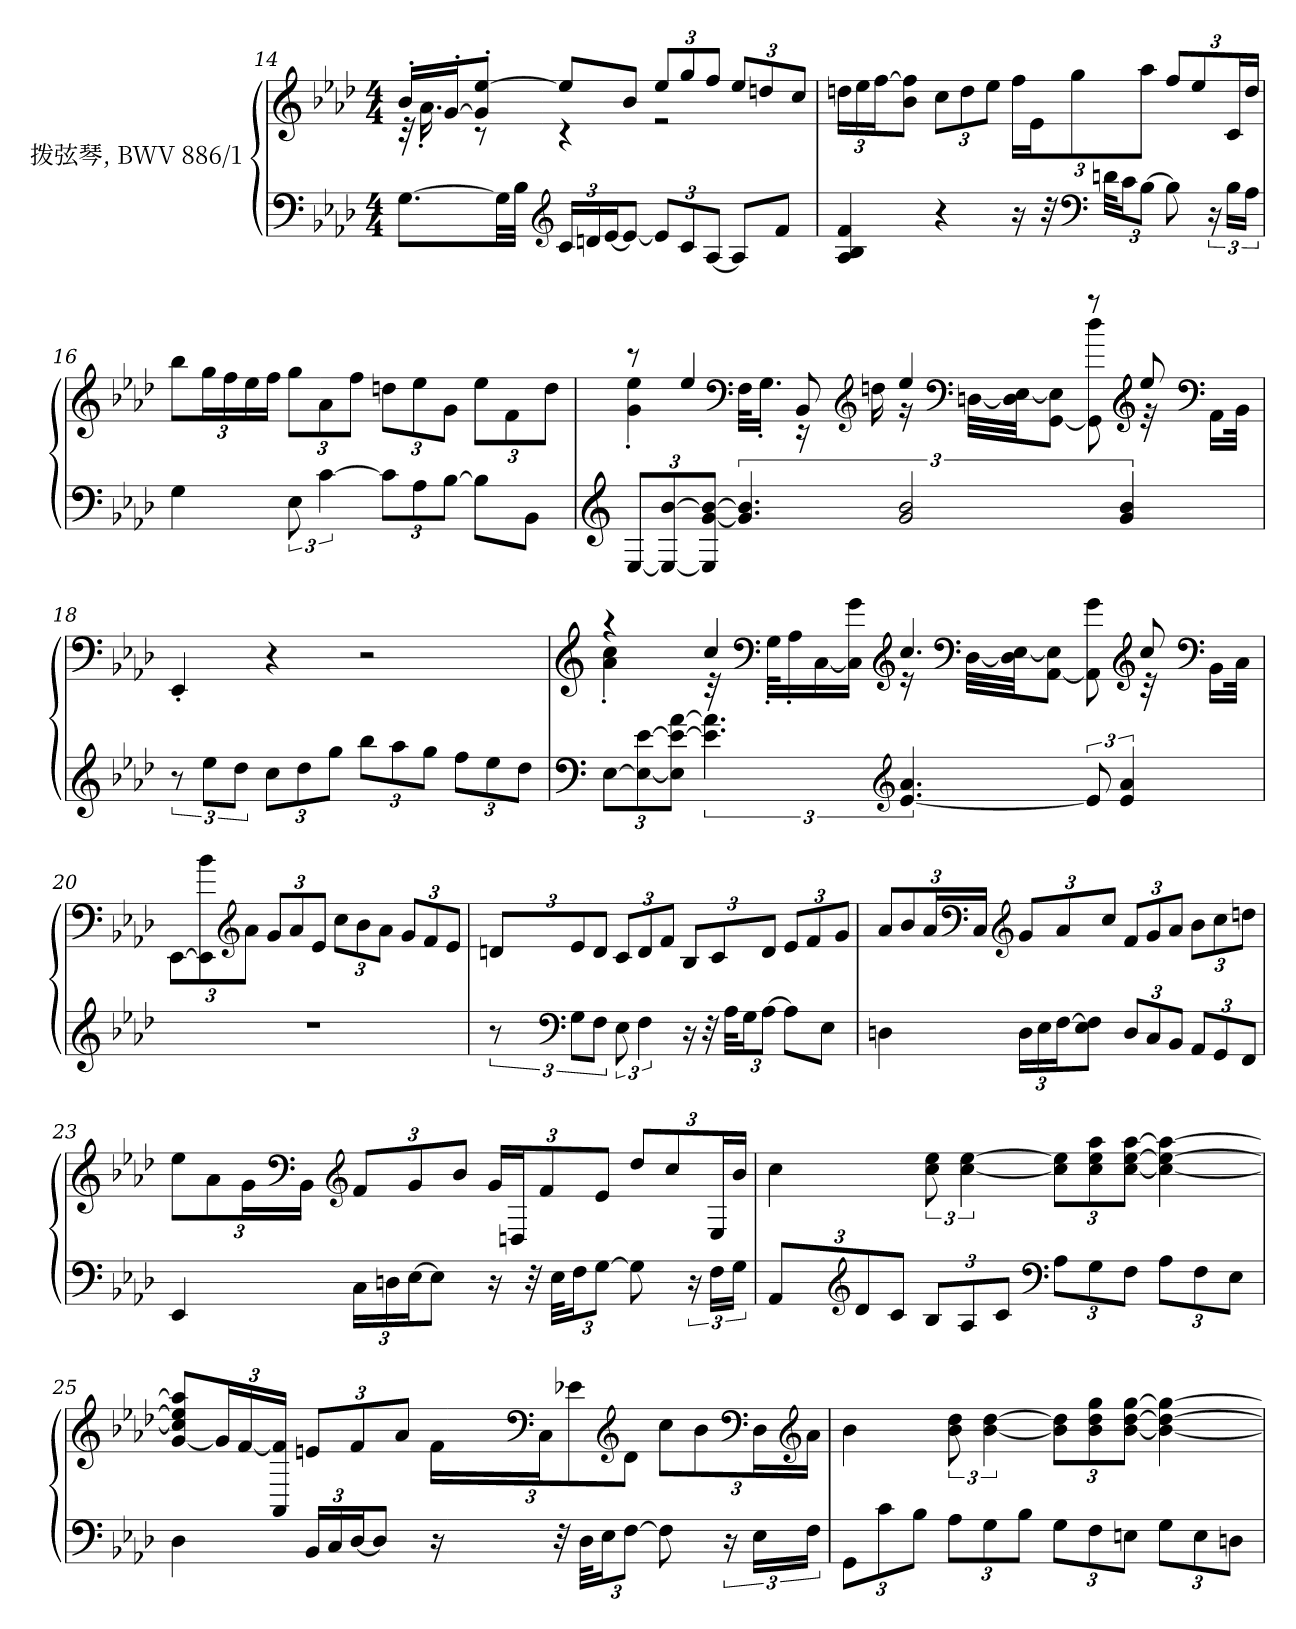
**kern	**kern
*part1	*part1
*staff2	*staff1
*I"拨弦琴, BWV 886/1	*
*clefF4	*clefG2
*k[b-e-a-d-]	*k[b-e-a-d-]
*M4/4	*M4/4
=14	=14
*	*^
[8.G\L	16b-'/LL	32r
.	.	16.a-'\
.	[16g'/J	.
.	8g/]' [8ee-/'J	8r
32G\LL]	.	.
32B-\JJJ	.	.
*clefG2	*	*
*Xbrackettup	*	*
24c/LL	8ee-/L]	4r
24dn/	.	.
[24e-/J	.	.
8e-/J_	8b-/J	.
*	*Xbrackettup	*
12e-/L]	12ee-/L	2r
12c/	12gg/	.
[12A-/J	12ff/J	.
8A-/L]	12ee-/L	.
.	12ddn/	.
8f/J	.	.
.	12cc/J	.
*	*v	*v
!!LO:LB:g=z
=15	=15
4A-/ 4B-/ 4f/	24ddn\LL
.	24ee-\
.	[24ff\J
.	8b-\ 8ff\]J
4r	12cc\L
.	12dd\
.	12ee-\J
16r	24ff\LL
.	24e-\J
32r	.
.	12gg\
*clefF4	*
32dn\KLL	.
24c\J	.
[12B-\J	12aa-\J
8B-\]	12ff/L
.	12ee-/
*brackettup	*
24r	.
24B-\LL	24c/L
24A-\JJ	24dd/JJ
=16	=16
4G\	12bb-\L
.	24gg\L
.	24ff\
.	24ee-\
.	24ff\JJ
12E-\	12gg\L
[6c\	12a-\
.	12ff\J
*Xbrackettup	*
12c\L]	12ddn\L
12A-\	12ee-\
[12B-\J	12g\J
8B-\L]	12ee-\L
.	12f\
8BB-\J	.
.	12dd\J
!!LO:LB:g=z
=17	=17
*clefG2	*
*brackettup	*
*	*^
[12E-/L	8r	4g\' 4ee-\'
12E-/_ [12b-/	.	.
.	4ee-/	.
12E-/] [12g/ 12b-/_J	.	.
*	*clefF4	*
6.g/] 6.b-/]	.	32F\KLL
.	.	16.G'\JJ
.	8BB-/	16r
*	*clefG2	*
.	.	16ddn\
3g/ 3b-/	4ee-/	16r
*	*clefF4	*
.	.	[32Dn\LLL
.	.	32D\] [32E-\JJ
.	.	[8GG\ 8E-\]J
.	8r	8GG\] 8dd\
6g/ 6b-/	.	.
*	*clefG2	*
.	8ee-/	32r
*	*clefF4	*
.	.	16AA-\LL
.	.	32BB-\JJk
*	*v	*v
=18	=18
12r	4EE-'/
12ee-\L	.
12dd-\J	.
*Xbrackettup	*
12cc\L	4r
12dd-\	.
12gg\J	.
12bb-\L	2r
12aa-\	.
12gg\J	.
12ff\L	.
12ee-\	.
12dd-\J	.
!!LO:LB:g=z
=19	=19
*clefF4	*clefG2
*brackettup	*
*	*^
[12E-\L	4r	4a-\' 4cc\'
12E-\_ [12e-\	.	.
12E-\] 12e-\_ [12a-\J	.	.
6.e-\] 6.a-\]	4cc/	32r
*	*clefF4	*
.	.	32G'\KLL
.	.	16A-'\
.	.	[16C\
.	.	16C\] 16g\JJ
*clefG2	*clefG2	*
[6.e-/ 6.a-/	4.cc/	16r
*	*clefF4	*
.	.	[32D-\LLL
.	.	32D-\] [32E-\JJ
.	.	[8AA-\ 8E-\]J
12e-/]	.	8AA-\] 8g\
6e-/ 6a-/	.	.
*	*clefG2	*
.	8cc/	32r
*	*clefF4	*
.	.	16BB-\LL
.	.	32C\JJk
*	*v	*v
!!LO:LB:g=z
=20	=20
1r	[12EE-\L
.	12EE-\] 12b-\
*	*clefG2
.	12a-\J
.	12g/L
.	12a-/
.	12e-/J
.	12cc\L
.	12b-\
.	12a-\J
.	12g/L
.	12f/
.	12e-/J
=21	=21
12r	12dn/L
*clefF4	*
12G\L	12e-/
12F\J	12d/J
12E-\	12c/L
6F\	12d/
.	12f/J
16r	12B-/L
32r	.
.	12c/
32A-\KLL	.
*Xbrackettup	*
24G\J	.
[12A-\J	12d/J
8A-\L]	12e-/L
.	12f/
8E-\J	.
.	12g/J
!!LO:LB:g=z
=22	=22
4Dn\	12a-/L
.	12b-/
.	24a-/L
*	*clefF4
.	24C/JJ
*	*clefG2
24D\LL	12g/L
24E-\	.
[24F\J	12a-/
8E-\ 8F\]J	.
.	12cc/J
12D/L	12f/L
12C/	12g/
12BB-/J	12a-/J
12AA-/L	12b-\L
12GG/	12cc\
12FF/J	12ddn\J
=23	=23
4EE-/	12ee-\L
.	12a-\
.	24g\L
*	*clefF4
.	24BB-\JJ
*	*clefG2
24C\LL	12f/L
24Dn\	.
[24E-\J	12g/
8E-\J]	.
.	12b-/J
16r	24g/LL
.	24Dn/J
32r	.
.	12f/
32E-\KLL	.
24F\J	.
[12G\J	12e-/J
8G\]	12dd-/L
.	12cc/
*brackettup	*
24r	.
24F\LL	24E-/L
24G\JJ	24b-/JJ
!!LO:PB:g=z
=24	=24
*Xbrackettup	*
12AA-/L	4cc\
*clefG2	*
12d-/	.
12c/J	.
*	*brackettup
12B-/L	12cc\ 12ee-\
12A-/	[6cc\ [6ee-\
12c/J	.
*clefF4	*
*	*Xbrackettup
12A-\L	12cc\] 12ee-\]L
12G\	12cc\ 12ee-\ 12aa-\
12F\J	[12cc\ [12ee-\ [12aa-\J
12A-\L	4cc\_ 4ee-\_ 4aa-\_
12F\	.
12E-\J	.
=25	=25
4D-\	[8g/ 8cc/] 8ee-/] 8aa-/]L
.	24g/L]
.	[24f/
.	24AA-/ 24f/]JJ
24BB-/LL	12en/L
24C/	.
[24D-/J	12f/
8D-/J]	.
.	12a-/J
16r	24f\LL
*	*clefF4
.	24C\J
32r	.
.	12e-X\
32D-\KLL	.
24E-\J	.
*	*clefG2
[12F\J	12d-\J
8F\]	12cc\L
.	12b-\
*brackettup	*
24r	.
*	*clefF4
24E-\LL	24D-\L
*	*clefG2
24F\JJ	24a-\JJ
!!LO:LB:g=z
=26	=26
*Xbrackettup	*
12GG\L	4b-\
12c\	.
12B-\J	.
*	*brackettup
12A-\L	12b-\ 12dd-\
12G\	[6b-\ [6dd-\
12B-\J	.
*	*Xbrackettup
12G\L	12b-\] 12dd-\]L
12F\	12b-\ 12dd-\ 12gg\
12En\J	[12b-\ [12dd-\ [12gg\J
12G\L	4b-\_ 4dd-\_ 4gg\_
12E\	.
12Dn\J	.
=	=
*-	*-
